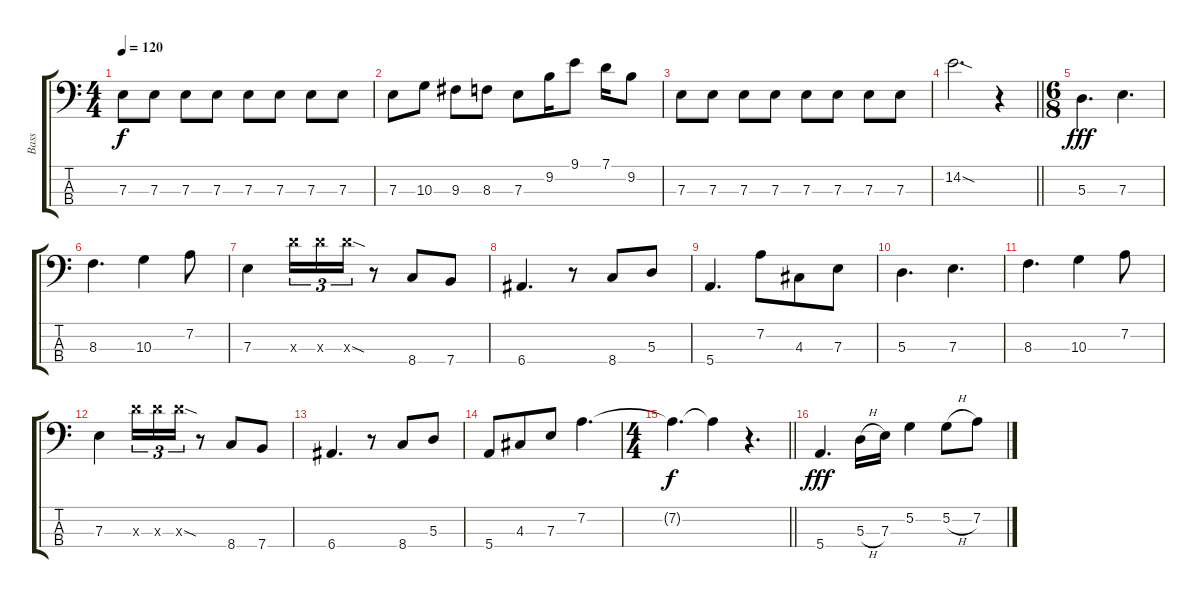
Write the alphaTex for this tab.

\track ("Bass" "Bass") {instrument electricbassfinger}
\staff {score tabs}
\tuning (G2 D2 A1 E1) {hide}
\ts (4 4)
\tempo 120
\clef f4
\ks c
7.3.8{dy f} 7.3.8 7.3.8 7.3.8 7.3.8 7.3.8 7.3.8 7.3.8 |
7.3.8 10.3.8 9.3.8 8.3.8 7.3.8 9.2.16 9.1.8 7.1.16 9.2.8 |
7.3.8 7.3.8 7.3.8 7.3.8 7.3.8 7.3.8 7.3.8 7.3.8 |
\barLineRight lightlight
14.2{sod}.2{d} r.4 |
\ts (6 8)
5.3.4{d dy fff} 7.3.4{d} |
8.3.4{d} 10.3.4 7.2.8 |
7.3.4 17.3{x}.16{tu (3 2)} 17.3{x}.16{tu (3 2)} 17.3{sod x}.16{tu (3 2)} r.8 8.4.8 7.4.8 |
6.4.4{d} r.8 8.4.8 5.3.8 |
5.4.4{d} 7.2.8 4.3.8 7.3.8 |
5.3.4{d} 7.3.4{d} |
8.3.4{d} 10.3.4 7.2.8 |
7.3.4 17.3{x}.16{tu (3 2)} 17.3{x}.16{tu (3 2)} 17.3{sod x}.16{tu (3 2)} r.8 8.4.8 7.4.8 |
6.4.4{d} r.8 8.4.8 5.3.8 |
5.4.8 4.3.8 7.3.8 7.2.4{d} |
\ts (4 4)
\barLineRight lightlight
7.2{t}.4{d dy f} 7.2{t}.4 r.4{d} |
5.4.4{d dy fff} 5.3{h}.16 7.3.16 5.2.4 5.2{h}.8 7.2.8
